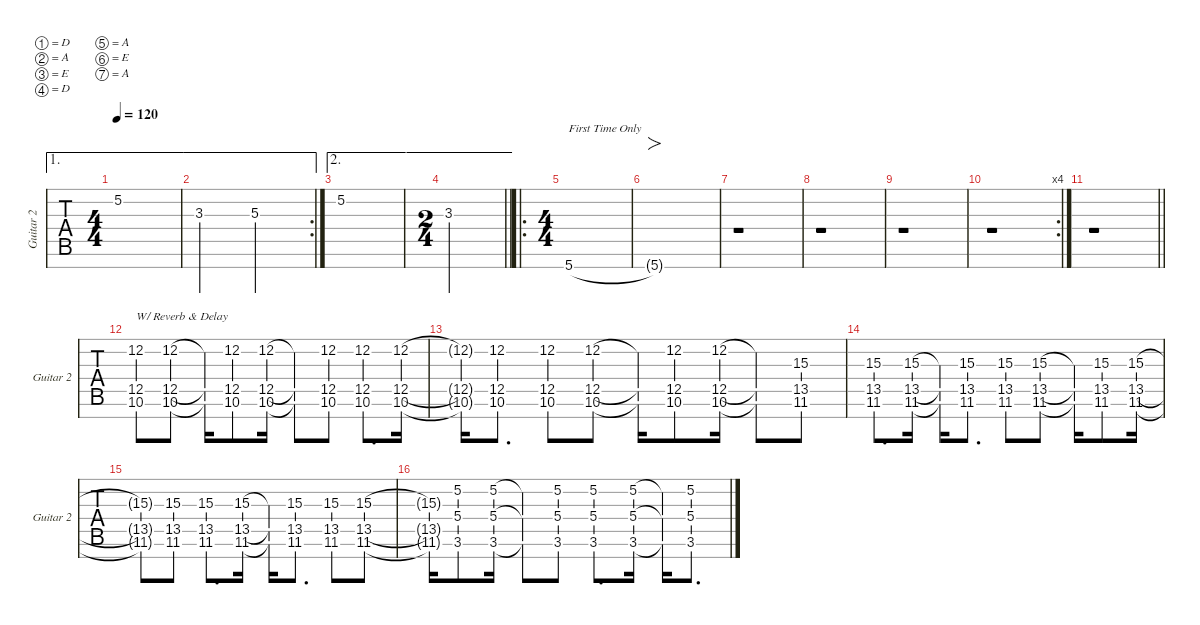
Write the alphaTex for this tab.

\defaultSystemsLayout 4
\hideDynamics
\bracketExtendMode nobrackets
\singleTrackTrackNamePolicy allsystems
\multiTrackTrackNamePolicy allsystems
\firstSystemTrackNameMode fullname
\otherSystemsTrackNameMode fullname
\otherSystemsTrackNameOrientation horizontal
\track ("Guitar 2" "Guitar 2") {instrument distortionguitar}
\staff {tabs}
\tuning (D4 A3 E3 D3 A2 E2 A1)
\ae 1
\ts (4 4)
\tempo 120
\clef g2
\ks c
5.2.1{dy mf} |
\ae 1
\rc 2
3.3.2 5.3.2 |
\ae 2
5.2.1 |
\ae 2
\ts (2 4)
\barLineRight lightlight
3.3.2 |
\ro
\ts (4 4)
5.7.1{txt "First Time Only"} |
5.7{t}.1{fo} |
r.1 |
r.1 |
r.1 |
\rc 4
r.1 |
\barLineRight lightlight
r.1 |
(10.6 12.5 12.2).8{txt "W/ Reverb & Delay"} (10.6 12.5 12.2).8 (10.6{t} 12.5{t} 12.2{t}).16 (10.6 12.5 12.2).8 (10.6 12.5 12.2).16 (10.6{t} 12.5{t} 12.2{t}).8 (10.6 12.5 12.2).8 (10.6 12.5 12.2).8{d} (10.6 12.5 12.2).16 |
(10.6{t} 12.5{t} 12.2{t}).16 (10.6 12.5 12.2).8{d} (10.6 12.5 12.2).8 (10.6 12.5 12.2).8 (10.6{t} 12.5{t} 12.2{t}).16 (10.6 12.5 12.2).8 (10.6 12.5 12.2).16 (10.6{t} 12.5{t} 12.2{t}).8 (11.6 13.5 15.3).8 |
(11.6 13.5 15.3).8{d} (11.6 13.5 15.3).16 (11.6{t} 13.5{t} 15.3{t}).16 (11.6 13.5 15.3).8{d} (11.6 13.5 15.3).8 (11.6 13.5 15.3).8 (11.6{t} 13.5{t} 15.3{t}).16 (11.6 13.5 15.3).8 (11.6 13.5 15.3).16 |
(11.6{t} 13.5{t} 15.3{t}).8 (11.6 13.5 15.3).8 (11.6 13.5 15.3).8{d} (11.6 13.5 15.3).16 (11.6{t} 13.5{t} 15.3{t}).16 (11.6 13.5 15.3).8{d} (11.6 13.5 15.3).8 (11.6 13.5 15.3).8 |
(11.6{t} 13.5{t} 15.3{t}).16 (3.6 5.4 5.2).8 (3.6 5.4 5.2).16 (3.6{t} 5.4{t} 5.2{t}).8 (3.6 5.4 5.2).8 (3.6 5.4 5.2).8{d} (3.6 5.4 5.2).16 (3.6{t} 5.4{t} 5.2{t}).16 (3.6 5.4 5.2).8{d}
